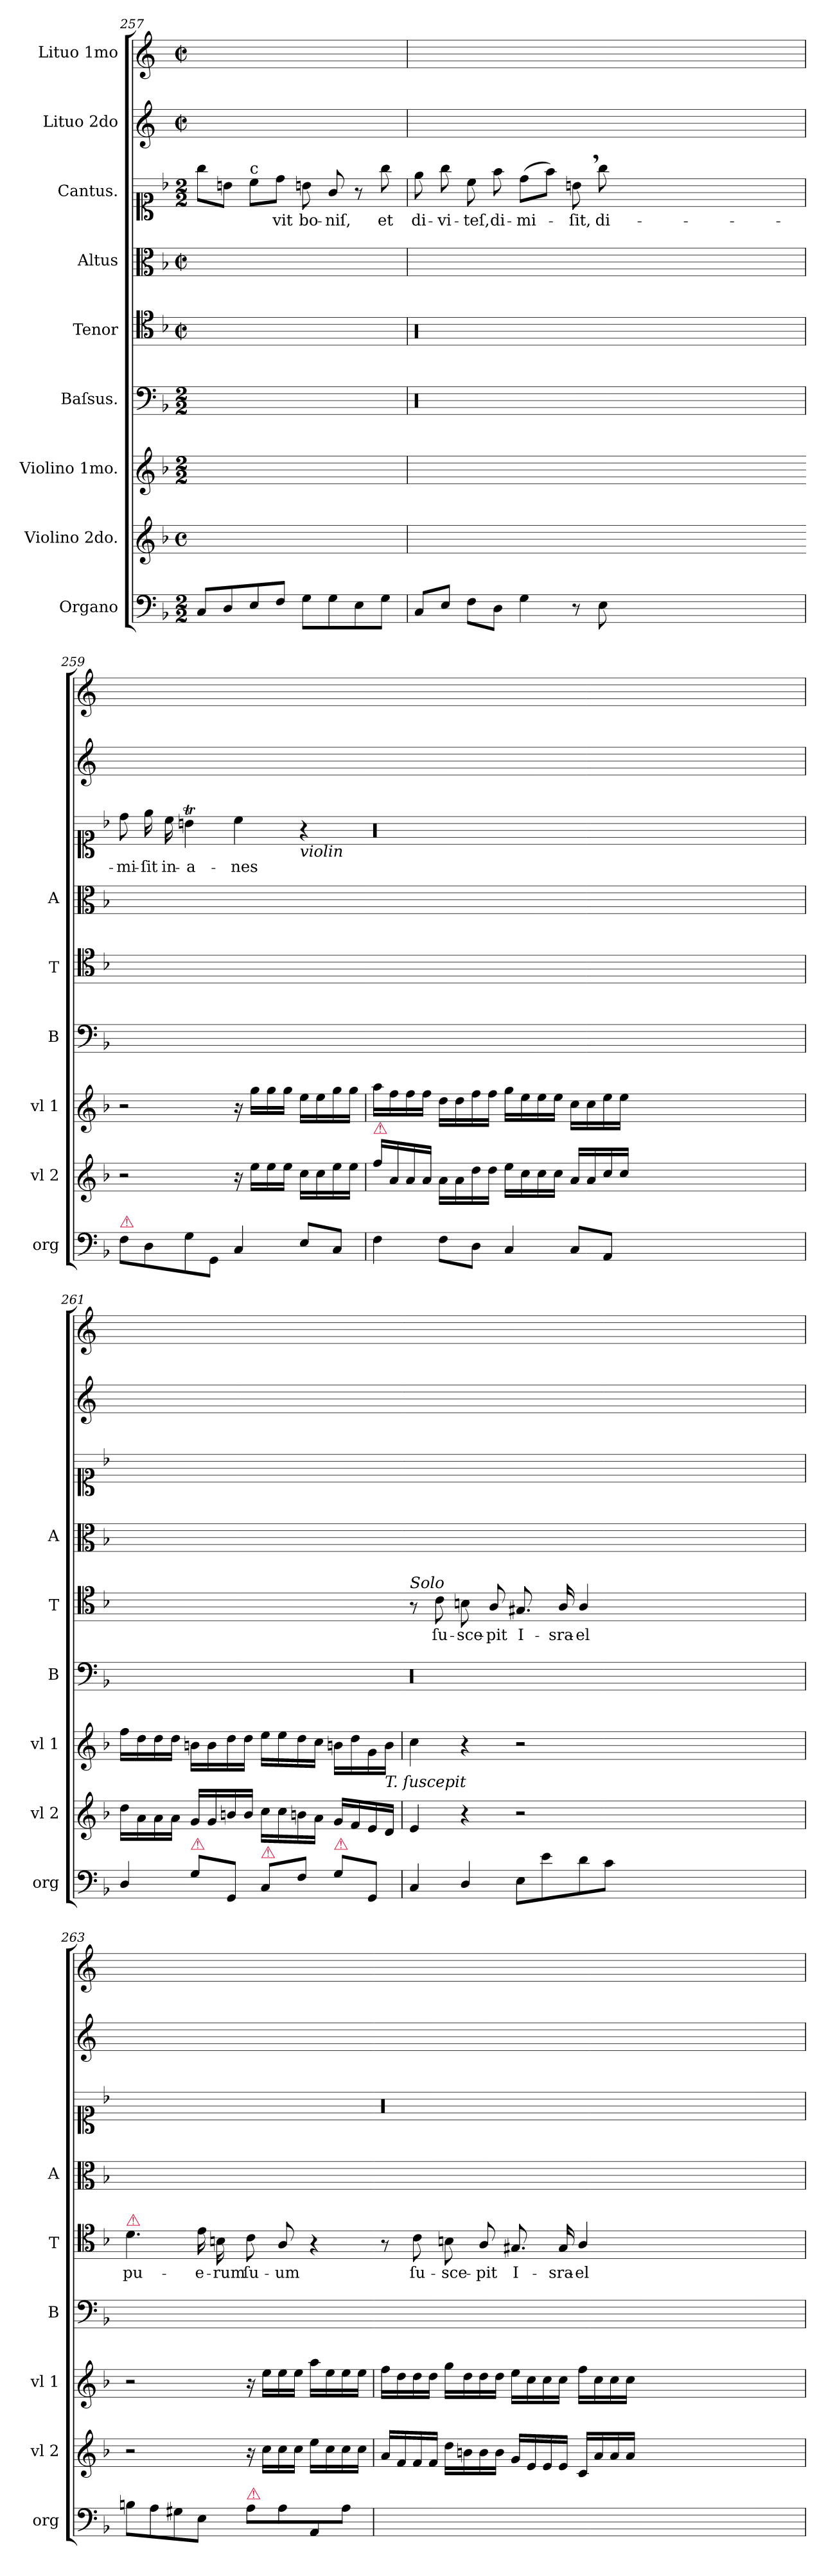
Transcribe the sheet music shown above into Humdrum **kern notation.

**kern	**kern	**kern	**kern	**kern	**text	**kern	**kern	**text	**kern	**kern
*part9	*part8	*part7	*part6	*part5	*part5	*part4	*part3	*part3	*part2	*part1
*staff9	*staff8	*staff7	*staff6	*staff5	*staff5	*staff4	*staff3	*staff3	*staff2	*staff1
*I"Organo	*I"Violino 2do.	*I"Violino 1mo.	*I"Baſsus.	*I"Tenor	*	*I"Altus	*I"Cantus.	*	*I"Lituo 2do	*I"Lituo 1mo
*I'org	*I'vl 2	*I'vl 1	*I'B	*I'T	*	*I'A	*	*	*	*
*clefF4	*clefG2	*clefG2	*clefF4	*clefC4	*	*clefC3	*clefC1	*	*clefG2	*clefG2
*	*	*	*	*	*	*	*	*	*ITrd-3c-5	*ITrd-3c-5
*k[b-]	*k[b-]	*k[b-]	*k[b-]	*k[b-]	*	*k[b-]	*k[b-]	*	*k[b-]	*k[b-]
*M2/2	*M2/2	*M2/2	*M2/2	*M2/2	*	*M2/2	*M2/2	*	*M2/2	*M2/2
*	*met(c)	*	*	*met(c|)	*	*met(c|)	*	*	*met(c|)	*met(c|)
=257	=257	=257	=257	=257	=257	=257	=257	=257	=257	=257
8C/L	1ryy	1ryy	1ryy	1ryy	.	1ryy	8gg\L	.	1ryy	1ryy
8D/	.	.	.	.	.	.	8bn\J	.	.	.
!	!	!	!	!	!	!	!LO:TX:a:t=c	!	!	!
8E/	.	.	.	.	.	.	8cc\L	.	.	.
8F/J	.	.	.	.	.	.	8dd\J	-vit	.	.
8G\L	.	.	.	.	.	.	8bn\	bo-	.	.
8G\	.	.	.	.	.	.	8g/	-niſ,	.	.
8E\	.	.	.	.	.	.	8r	.	.	.
8G\J	.	.	.	.	.	.	8gg\	et	.	.
=258	=258	=258	=258	=258	=258	=258	=258	=258	=258	=258
8C/L	00ryy	00ryy	00r	00r	.	1ryy	8ee\	di-	1ryy	1ryy
8E/J	.	.	.	.	.	.	8gg\	-vi-	.	.
8F\L	.	.	.	.	.	.	8cc\	-teſ,	.	.
8D\J	.	.	.	.	.	.	8ff\	di-	.	.
4G\	.	.	.	.	.	.	(>8dd\L	-mi-	.	.
.	.	.	.	.	.	.	8ff\J)	.	.	.
8r	.	.	.	.	.	.	8bn,\	-ſit,	.	.
8E\	.	.	.	.	.	.	8gg\	di-	.	.
0.ryy	.	.	.	.	.	0.ryy	0.ryy	.	0.ryy	0.ryy
=259	=259-	=259-	=259	=259	=259	=259	=259	=259	=259	=259
!LO:TX:a:color=crimson:t=⚠	!	!	!	!	!	!	!	!	!	!
8F\L	2r	2r	1ryy	1ryy	.	1ryy	8dd\	-mi-	1ryy	1ryy
8D\	.	.	.	.	.	.	16ee\	-ſit	.	.
.	.	.	.	.	.	.	16cc\	in-	.	.
8G\	.	.	.	.	.	.	4bnt\	-a-	.	.
8GG/J	.	.	.	.	.	.	.	.	.	.
4C/	16r	16r	.	.	.	.	4cc\	-nes	.	.
.	16ee\LL	16gg\LL	.	.	.	.	.	.	.	.
.	16ee\	16gg\	.	.	.	.	.	.	.	.
.	16ee\JJ	16gg\JJ	.	.	.	.	.	.	.	.
!	!	!	!	!	!	!	!LO:TX:b:i:t=violin	!	!	!
8E/L	16cc\LL	16ee\LL	.	.	.	.	4r	.	.	.
.	16cc\	16ee\	.	.	.	.	.	.	.	.
8C/J	16ee\	16gg\	.	.	.	.	.	.	.	.
.	16ee\JJ	16gg\JJ	.	.	.	.	.	.	.	.
=260	=260	=260	=260	=260	=260	=260	=260-	=260	=260	=260
!	!LO:TX:a:color=crimson:t=⚠	!	!	!	!	!	!	!	!	!
4F\	16ff\LL	16aa\LL	00ryy	00ryy	.	1ryy	00r	.	1ryy	1ryy
.	16a/	16ff\	.	.	.	.	.	.	.	.
.	16a/	16ff\	.	.	.	.	.	.	.	.
.	16a/JJ	16ff\JJ	.	.	.	.	.	.	.	.
8F\L	16a\LL	16dd\LL	.	.	.	.	.	.	.	.
.	16a\	16dd\	.	.	.	.	.	.	.	.
8D\J	16dd\	16ff\	.	.	.	.	.	.	.	.
.	16dd\JJ	16ff\JJ	.	.	.	.	.	.	.	.
4C/	16ee\LL	16gg\LL	.	.	.	.	.	.	.	.
.	16cc\	16ee\	.	.	.	.	.	.	.	.
.	16cc\	16ee\	.	.	.	.	.	.	.	.
.	16cc\JJ	16ee\JJ	.	.	.	.	.	.	.	.
8C/L	16a/LL	16cc\LL	.	.	.	.	.	.	.	.
.	16a/	16cc\	.	.	.	.	.	.	.	.
8AA/J	16cc/	16ee\	.	.	.	.	.	.	.	.
.	16cc/JJ	16ee\JJ	.	.	.	.	.	.	.	.
0.ryy	0.ryy	0.ryy	.	.	.	0.ryy	.	.	0.ryy	0.ryy
=261	=261	=261	=261	=261	=261	=261	=261	=261	=261	=261
4D/	16dd\LL	16ff\LL	1ryy	1ryy	.	1ryy	1ryy	.	1ryy	1ryy
.	16a\	16dd\	.	.	.	.	.	.	.	.
.	16a\	16dd\	.	.	.	.	.	.	.	.
.	16a\JJ	16dd\JJ	.	.	.	.	.	.	.	.
!LO:TX:a:color=crimson:t=⚠	!	!	!	!	!	!	!	!	!	!
8G\L	16g/LL	16bn\LL	.	.	.	.	.	.	.	.
.	16g/	16b\	.	.	.	.	.	.	.	.
8GG/J	16bn/	16dd\	.	.	.	.	.	.	.	.
.	16b/JJ	16dd\JJ	.	.	.	.	.	.	.	.
!LO:TX:a:color=crimson:t=⚠	!	!	!	!	!	!	!	!	!	!
8C/L	16cc\LL	16ee\LL	.	.	.	.	.	.	.	.
.	16cc\	16ee\	.	.	.	.	.	.	.	.
8F\J	16bn\	16dd\	.	.	.	.	.	.	.	.
.	16a\JJ	16cc\JJ	.	.	.	.	.	.	.	.
!LO:TX:a:color=crimson:t=⚠	!	!	!	!	!	!	!	!	!	!
8G\L	16g/LL	16bn\LL	.	.	.	.	.	.	.	.
.	16f/	16dd\	.	.	.	.	.	.	.	.
8GG/J	16e/	16g\	.	.	.	.	.	.	.	.
!	!	!LO:TX:b:i:t=T. ſuscepit	!	!	!	!	!	!	!	!
.	16d/JJ	16b\JJ	.	.	.	.	.	.	.	.
=262	=262	=262	=262	=262-	=262	=262	=262	=262	=262	=262
!	!	!	!	!LO:TX:a:i:t=Solo	!	!	!	!	!	!
4C/	4e/	4cc\	00r	8r	.	1ryy	00ryy	.	1ryy	1ryy
.	.	.	.	8c\	ſu-	.	.	.	.	.
4D/	4r	4r	.	8Bn\	-sce-	.	.	.	.	.
.	.	.	.	8A/	-pit	.	.	.	.	.
8E\L	2r	2r	.	8.G#X/	I-	.	.	.	.	.
8e\	.	.	.	.	.	.	.	.	.	.
.	.	.	.	16A/	-sra-	.	.	.	.	.
8d\	.	.	.	4A/	-el	.	.	.	.	.
8c\J	.	.	.	.	.	.	.	.	.	.
0.ryy	0.ryy	0.ryy	.	0.ryy	.	0.ryy	.	.	0.ryy	0.ryy
=263	=263	=263	=263	=263	=263	=263	=263	=263	=263	=263
8Bn\L	2r	2r	1ryy	4.d\	pu-	1ryy	1ryy	.	1ryy	1ryy
8A\	.	.	.	.	.	.	.	.	.	.
8G#X\	.	.	.	.	.	.	.	.	.	.
8E\J	.	.	.	16e\	-e-	.	.	.	.	.
.	.	.	.	16Bn\	-rum	.	.	.	.	.
!LO:TX:a:color=crimson:t=⚠	!	!	!	!	!	!	!	!	!	!
8A\L	16r	16r	.	8c\	ſu-	.	.	.	.	.
.	16cc\LL	16ee\LL	.	.	.	.	.	.	.	.
8A\	16cc\	16ee\	.	8A/	-um	.	.	.	.	.
.	16cc\JJ	16ee\JJ	.	.	.	.	.	.	.	.
8AA/	16ee\LL	16aa\LL	.	4r	.	.	.	.	.	.
.	16cc\	16ee\	.	.	.	.	.	.	.	.
8A\J	16cc\	16ee\	.	.	.	.	.	.	.	.
.	16cc\JJ	16ee\JJ	.	.	.	.	.	.	.	.
!	!	!	!	!LO:TX:a:color=crimson:t=⚠	!	!	!	!	!	!
=264	=264	=264	=264	=264-	=264	=264	=264	=264	=264	=264
1ryy	16a/LL	16ff\LL	00ryy	8r	.	1ryy	00r	.	1ryy	1ryy
.	16f/	16dd\	.	.	.	.	.	.	.	.
.	16f/	16dd\	.	8c\	ſu-	.	.	.	.	.
.	16f/JJ	16dd\JJ	.	.	.	.	.	.	.	.
.	16dd\LL	16gg\LL	.	8Bn\	-sce-	.	.	.	.	.
.	16bn\	16dd\	.	.	.	.	.	.	.	.
.	16b\	16dd\	.	8A/	-pit	.	.	.	.	.
.	16b\JJ	16dd\JJ	.	.	.	.	.	.	.	.
.	16g/LL	16ee\LL	.	8.G#X/	I-	.	.	.	.	.
.	16e/	16cc\	.	.	.	.	.	.	.	.
.	16e/	16cc\	.	.	.	.	.	.	.	.
.	16e/JJ	16cc\JJ	.	16G#/	-sra-	.	.	.	.	.
.	16c/LL	16ff\LL	.	4A/	-el	.	.	.	.	.
.	16a/	16cc\	.	.	.	.	.	.	.	.
.	16a/	16cc\	.	.	.	.	.	.	.	.
.	16a/JJ	16cc\JJ	.	.	.	.	.	.	.	.
0.ryy	0.ryy	0.ryy	.	0.ryy	.	0.ryy	.	.	0.ryy	0.ryy
=	=	=	=	=	=	=	=	=	=	=
*-	*-	*-	*-	*-	*-	*-	*-	*-	*-	*-
